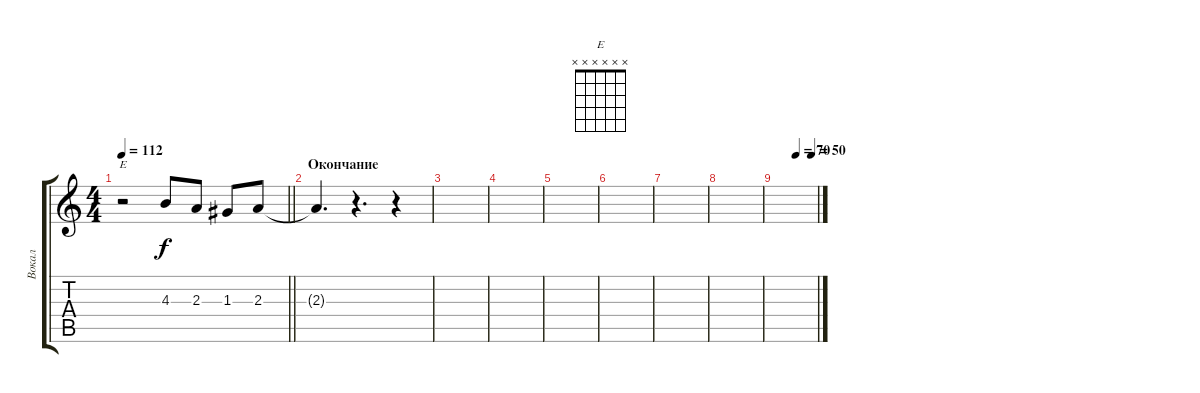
\track ("Вокал" "Вокал") {instrument overdrivenguitar}
\staff {score tabs}
\tuning (E4 B3 G3 D3 A2 E2) {hide}
\chord ("E" x x x x x x)
\ts (4 4)
\tempo 112
\clef g2
\barLineRight lightlight
\ks c
r.2{ch "E" dy f instrument overdrivenguitar} 4.3.8 2.3.8 1.3.8 2.3.8 |
\section ("" "Окончание")
2.3{t}.4{d} r.4{d} r.4 |
|
|
|
|
|
|
\tempo (70 0.5)
\tempo (50 0.875)
